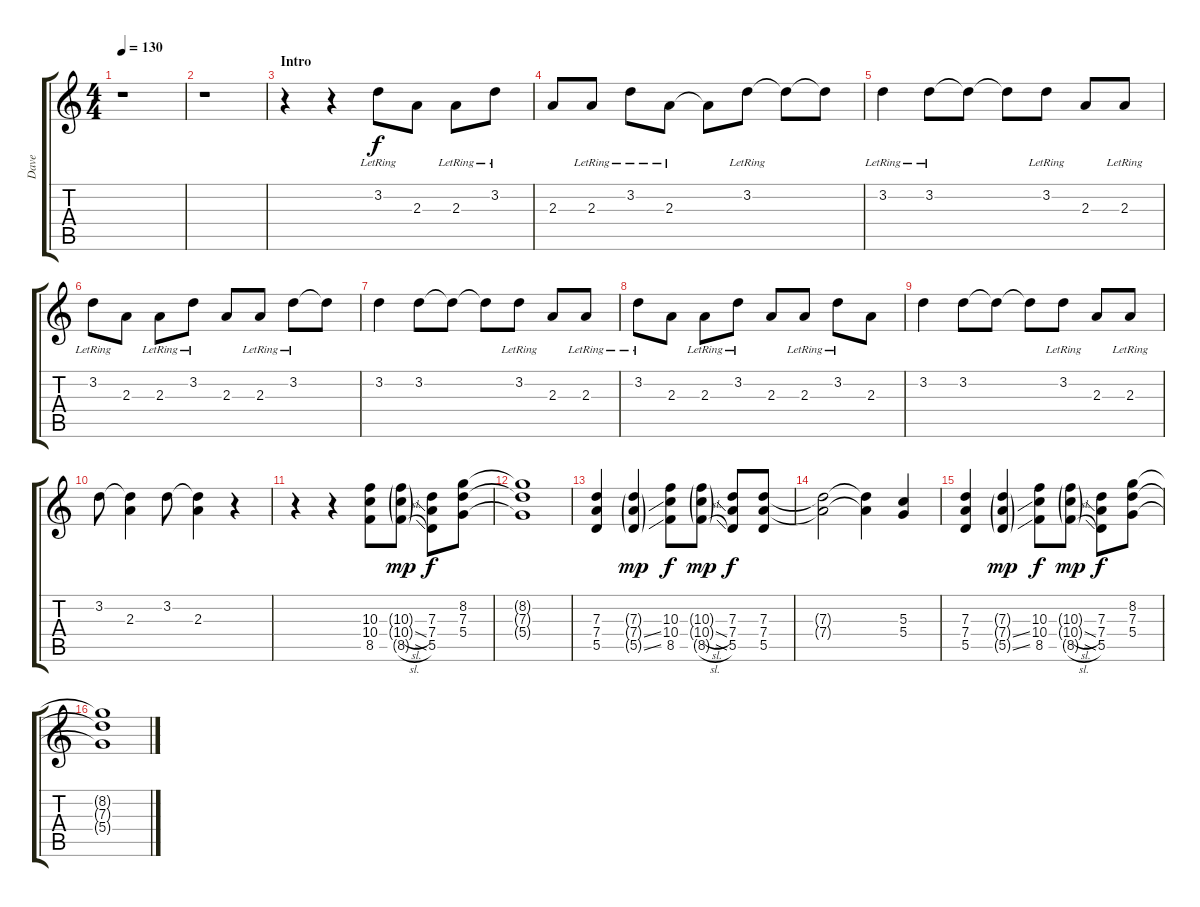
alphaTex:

\track ("Dave" "Dave") {instrument acousticguitarsteel}
\staff {score tabs}
\tuning (E4 B3 G3 D3 A2 D2) {hide}
\ts (4 4)
\tempo 130
\clef g2
\ks c
r.1{dy f instrument acousticguitarsteel} |
r.1 |
\section ("" "Intro")
r.4 r.4 3.2{lr}.8 2.3.8 2.3{lr}.8 3.2{lr}.8 |
2.3.8 2.3{lr}.8 3.2{lr}.8 2.3{lr}.8 2.3{t}.8 3.2{lr}.8 3.2{t}.8 3.2{t}.8 |
3.2{lr}.4 3.2{lr}.8 3.2{t}.8 3.2{t}.8 3.2{lr}.8 2.3.8 2.3{lr}.8 |
3.2{lr}.8 2.3.8 2.3{lr}.8 3.2{lr}.8 2.3.8 2.3{lr}.8 3.2{lr}.8 3.2{t}.8 |
3.2.4 3.2.8 3.2{t}.8 3.2{t}.8 3.2{lr}.8 2.3.8 2.3{lr}.8 |
3.2{lr}.8 2.3.8 2.3{lr}.8 3.2{lr}.8 2.3.8 2.3{lr}.8 3.2{lr}.8 2.3.8 |
3.2.4 3.2.8 3.2{t}.8 3.2{t}.8 3.2{lr}.8 2.3.8 2.3{lr}.8 |
3.2.8 (3.2{t} 2.3).4 3.2.8 (3.2{t} 2.3).4 r.4 |
r.4 r.4 (10.3 10.4 8.5).8 (10.3{g} 10.4{sl g} 8.5{sl g}).8{dy mp} (7.3 7.4 5.5).8{dy f} (8.2 7.3 5.4).8 |
(8.2{t} 7.3{t} 5.4{t}).1 |
(7.3 7.4 5.5).4 (7.3{g} 7.4{ss g} 5.5{ss g}).4{dy mp} (10.3 10.4 8.5).8{dy f} (10.3{g} 10.4{sl g} 8.5{sl g}).8{dy mp} (7.3 7.4 5.5).8{dy f} (7.3 7.4 5.5).8 |
(7.3{t} 7.4{t}).2 (7.3{t} 7.4{t}).4 (5.3 5.4).4 |
(7.3 7.4 5.5).4 (7.3{g} 7.4{ss g} 5.5{ss g}).4{dy mp} (10.3 10.4 8.5).8{dy f} (10.3{g} 10.4{sl g} 8.5{sl g}).8{dy mp} (7.3 7.4 5.5).8{dy f} (8.2 7.3 5.4).8 |
(8.2{t} 7.3{t} 5.4{t}).1
